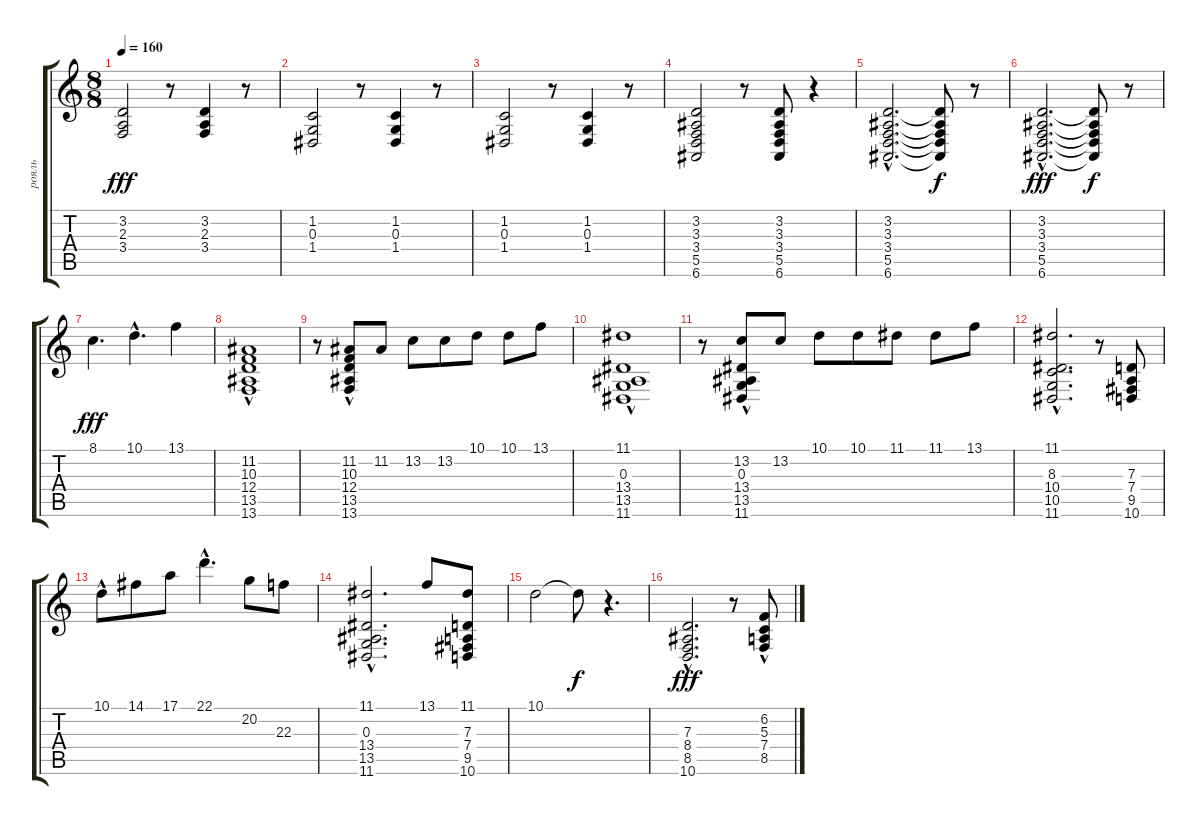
\track ("рояль" "рояль") {instrument brightacousticpiano}
\staff {score tabs}
\tuning (E4 B3 G3 D3 A2 E2) {hide}
\ts (8 8)
\tempo 160
\clef g2
\ks c
(3.2 2.3 3.4).2{dy fff} r.8 (3.2 2.3 3.4).4 r.8 |
(1.2 0.3 1.4).2 r.8 (1.2 0.3 1.4).4 r.8 |
(1.2 0.3 1.4).2 r.8 (1.2 0.3 1.4).4 r.8 |
(3.2 3.3 3.4 5.5 6.6).2 r.8 (3.2 3.3 3.4 5.5 6.6).8 r.4 |
(3.2{hac} 3.3{hac} 3.4{hac} 5.5{hac} 6.6{hac}).2{d} (3.2{t} 3.3{t} 3.4{t} 5.5{t} 6.6{t}).8{dy f} r.8 |
(3.2{hac} 3.3{hac} 3.4{hac} 5.5{hac} 6.6{hac}).2{d dy fff} (3.2{t} 3.3{t} 3.4{t} 5.5{t} 6.6{t}).8{dy f} r.8 |
8.1.4{d dy fff} 10.1{hac}.4{d} 13.1.4 |
(11.2{hac} 10.3 12.4 13.5 13.6).1 |
r.8 (11.2 10.3{hac} 12.4{hac} 13.5{hac} 13.6{hac}).8 11.2.8 13.2.8 13.2.8 10.1.8 10.1.8 13.1.8 |
(11.1{hac} 0.3 13.4 13.5 11.6).1 |
r.8 (13.2 0.3{hac} 13.4{hac} 13.5{hac} 11.6{hac}).8 13.2.8 10.1.8 10.1.8 11.1.8 11.1.8 13.1.8 |
(11.1 8.3{hac} 10.4{hac} 10.5{hac} 11.6{hac}).2{d} r.8 (7.3 7.4 9.5 10.6).8 |
10.1{hac}.8 14.1.8 17.1.8 22.1{hac}.4{d} 20.2.8 22.3.8 |
(11.1{hac} 0.3{hac} 13.4{hac} 13.5{hac} 11.6{hac}).2{d} 13.1.8 (11.1 7.3 7.4 9.5 10.6).8 |
10.1.2 10.1{t}.8{dy f} r.4{d} |
(7.3{hac} 8.4{hac} 8.5{hac} 10.6{hac}).2{d dy fff} r.8 (6.2{hac} 5.3{hac} 7.4{hac} 8.5{hac}).8
